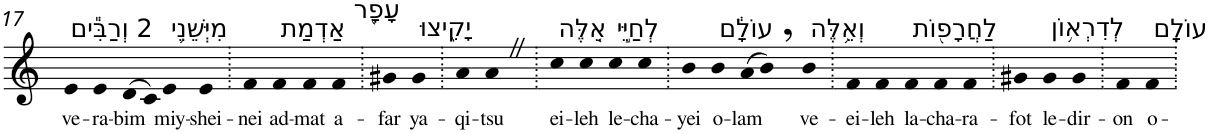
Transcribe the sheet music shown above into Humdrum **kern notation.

**kern	**text
*part1	*part1
*staff1	*staff1
*I"Piano	*
*I'Pno	*
!!LO:PB:g=z
*clefG2	*
*k[]	*
=17	=17
!LO:TX:a:t=2 וְרַבִּ֕ים	!
!	!LO:LY:b
4e	ve-
!	!LO:LY:b
4e	-ra-
!	!LO:LY:b
(>8d	-bim
8c)	.
!LO:TX:a:t=מִיְּשֵׁנֵ֥י	!
!	!LO:LY:b
4e	miy-
!	!LO:LY:b
4e	-shei-
=18.	=18.
!	!LO:LY:b
4f	-nei
!LO:TX:a:t=אַדְמַת	!
!	!LO:LY:b
4f	ad-
!	!LO:LY:b
4f	-mat
!LO:TX:a:t=עָפָ֖ר	!
!	!LO:LY:b
4f	a-
=19.	=19.
!	!LO:LY:b
4g#X	-far
!LO:TX:a:t=יָקִ֑יצוּ	!
!	!LO:LY:b
4g#	ya-
=20.	=20.
!	!LO:LY:b
4a	-qi-
!	!LO:LY:b
4aZ	-tsu
=21.	=21.
!LO:TX:a:t=אֵ֚לֶּה	!
!	!LO:LY:b
4cc	ei-
!	!LO:LY:b
4cc	-leh
!LO:TX:a:t=לְחַיֵּ֣י	!
!	!LO:LY:b
4cc	le-
!	!LO:LY:b
4cc	-cha-
=22.	=22.
!	!LO:LY:b
4b	-yei
!LO:TX:a:t=עוֹלָ֔ם	!
!	!LO:LY:b
4b	o-
!	!LO:LY:b
(>8a	-lam
8b,)	.
!LO:TX:a:t=וְאֵ֥לֶּה	!
!	!LO:LY:b
4b	ve-
=23.	=23.
!	!LO:LY:b
4f	-ei-
!	!LO:LY:b
4f	-leh
!LO:TX:a:t=לַחֲרָפ֖וֹת	!
!	!LO:LY:b
4f	la-
!	!LO:LY:b
4f	-cha-
!	!LO:LY:b
4f	-ra-
=24.	=24.
!	!LO:LY:b
4g#X	-fot
!LO:TX:a:t=לְדִרְא֥וֹן	!
!	!LO:LY:b
4g#	le-
!	!LO:LY:b
4g#	-dir-
=25.	=25.
!	!LO:LY:b
4f	-on
!LO:TX:a:t=עוֹלָֽם	!
!	!LO:LY:b
4f	o-
=.	=.
*-	*-
